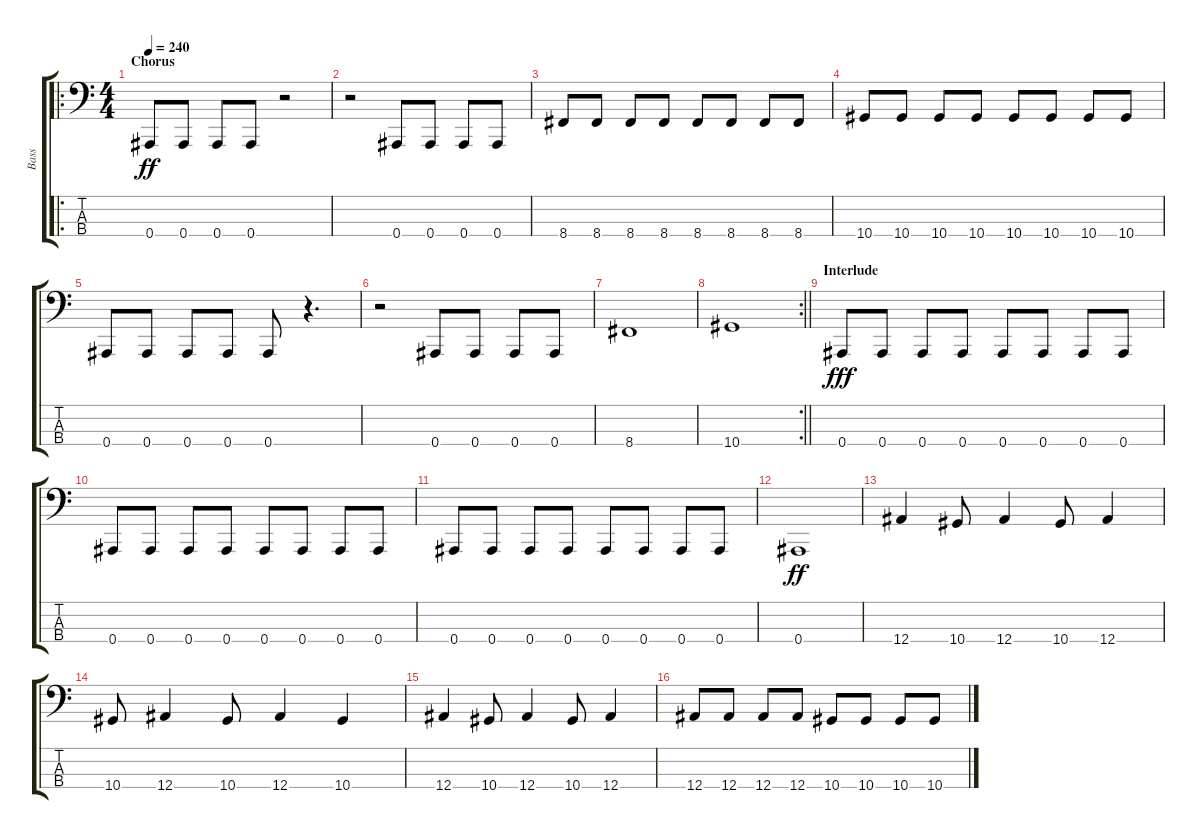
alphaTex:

\track ("Bass" "Bass") {instrument electricbassfinger}
\staff {score tabs}
\tuning (Eb2 Bb1 F1 Bb0) {hide}
\ro
\ts (4 4)
\section ("" "Chorus")
\tempo 240
\clef f4
\ks c
0.4.8{dy ff} 0.4.8 0.4.8 0.4.8 r.2 |
r.2 0.4.8 0.4.8 0.4.8 0.4.8 |
8.4.8 8.4.8 8.4.8 8.4.8 8.4.8 8.4.8 8.4.8 8.4.8 |
10.4.8 10.4.8 10.4.8 10.4.8 10.4.8 10.4.8 10.4.8 10.4.8 |
0.4.8 0.4.8 0.4.8 0.4.8 0.4.8 r.4{d} |
r.2 0.4.8 0.4.8 0.4.8 0.4.8 |
8.4.1 |
\rc 2
\barLineRight lightlight
10.4.1 |
\section ("" "Interlude")
0.4.8{dy fff} 0.4.8 0.4.8 0.4.8 0.4.8 0.4.8 0.4.8 0.4.8 |
0.4.8 0.4.8 0.4.8 0.4.8 0.4.8 0.4.8 0.4.8 0.4.8 |
0.4.8 0.4.8 0.4.8 0.4.8 0.4.8 0.4.8 0.4.8 0.4.8 |
0.4.1{dy ff} |
12.4.4 10.4.8 12.4.4 10.4.8 12.4.4 |
10.4.8 12.4.4 10.4.8 12.4.4 10.4.4 |
12.4.4 10.4.8 12.4.4 10.4.8 12.4.4 |
12.4.8 12.4.8 12.4.8 12.4.8 10.4.8 10.4.8 10.4.8 10.4.8
